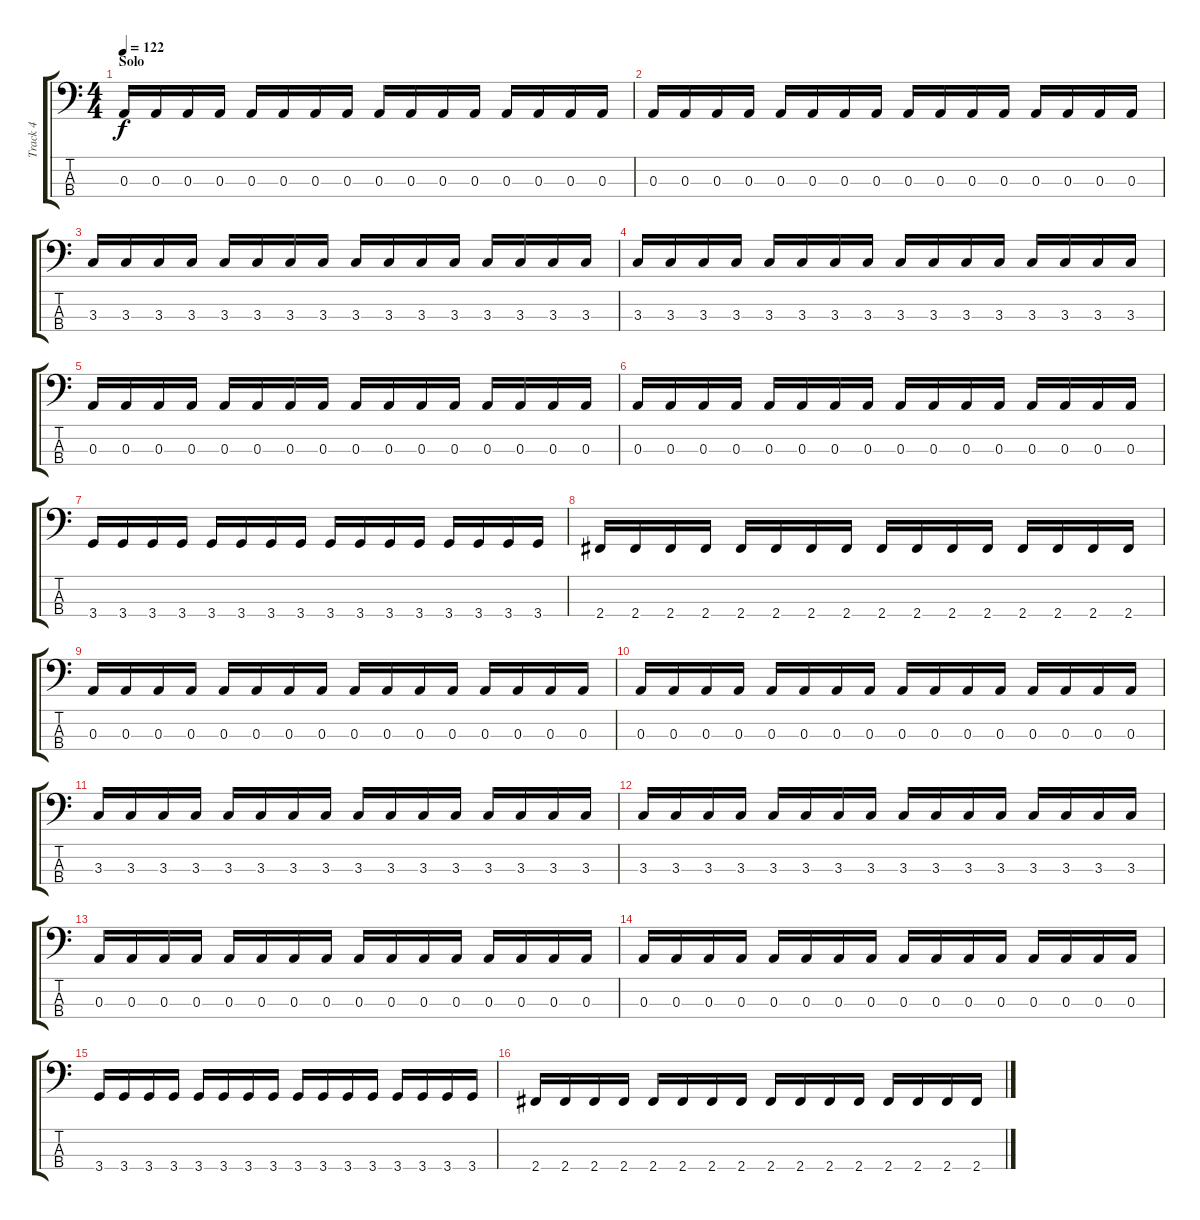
\track ("Track 4" "Track 4") {instrument electricbassfinger}
\staff {score tabs}
\tuning (G2 D2 A1 E1) {hide}
\ts (4 4)
\section ("" "Solo")
\tempo 122
\clef f4
\ks c
0.3.16{dy f} 0.3.16 0.3.16 0.3.16 0.3.16 0.3.16 0.3.16 0.3.16 0.3.16 0.3.16 0.3.16 0.3.16 0.3.16 0.3.16 0.3.16 0.3.16 |
0.3.16 0.3.16 0.3.16 0.3.16 0.3.16 0.3.16 0.3.16 0.3.16 0.3.16 0.3.16 0.3.16 0.3.16 0.3.16 0.3.16 0.3.16 0.3.16 |
3.3.16 3.3.16 3.3.16 3.3.16 3.3.16 3.3.16 3.3.16 3.3.16 3.3.16 3.3.16 3.3.16 3.3.16 3.3.16 3.3.16 3.3.16 3.3.16 |
3.3.16 3.3.16 3.3.16 3.3.16 3.3.16 3.3.16 3.3.16 3.3.16 3.3.16 3.3.16 3.3.16 3.3.16 3.3.16 3.3.16 3.3.16 3.3.16 |
0.3.16 0.3.16 0.3.16 0.3.16 0.3.16 0.3.16 0.3.16 0.3.16 0.3.16 0.3.16 0.3.16 0.3.16 0.3.16 0.3.16 0.3.16 0.3.16 |
0.3.16 0.3.16 0.3.16 0.3.16 0.3.16 0.3.16 0.3.16 0.3.16 0.3.16 0.3.16 0.3.16 0.3.16 0.3.16 0.3.16 0.3.16 0.3.16 |
3.4.16 3.4.16 3.4.16 3.4.16 3.4.16 3.4.16 3.4.16 3.4.16 3.4.16 3.4.16 3.4.16 3.4.16 3.4.16 3.4.16 3.4.16 3.4.16 |
2.4.16 2.4.16 2.4.16 2.4.16 2.4.16 2.4.16 2.4.16 2.4.16 2.4.16 2.4.16 2.4.16 2.4.16 2.4.16 2.4.16 2.4.16 2.4.16 |
0.3.16 0.3.16 0.3.16 0.3.16 0.3.16 0.3.16 0.3.16 0.3.16 0.3.16 0.3.16 0.3.16 0.3.16 0.3.16 0.3.16 0.3.16 0.3.16 |
0.3.16 0.3.16 0.3.16 0.3.16 0.3.16 0.3.16 0.3.16 0.3.16 0.3.16 0.3.16 0.3.16 0.3.16 0.3.16 0.3.16 0.3.16 0.3.16 |
3.3.16 3.3.16 3.3.16 3.3.16 3.3.16 3.3.16 3.3.16 3.3.16 3.3.16 3.3.16 3.3.16 3.3.16 3.3.16 3.3.16 3.3.16 3.3.16 |
3.3.16 3.3.16 3.3.16 3.3.16 3.3.16 3.3.16 3.3.16 3.3.16 3.3.16 3.3.16 3.3.16 3.3.16 3.3.16 3.3.16 3.3.16 3.3.16 |
0.3.16 0.3.16 0.3.16 0.3.16 0.3.16 0.3.16 0.3.16 0.3.16 0.3.16 0.3.16 0.3.16 0.3.16 0.3.16 0.3.16 0.3.16 0.3.16 |
0.3.16 0.3.16 0.3.16 0.3.16 0.3.16 0.3.16 0.3.16 0.3.16 0.3.16 0.3.16 0.3.16 0.3.16 0.3.16 0.3.16 0.3.16 0.3.16 |
3.4.16 3.4.16 3.4.16 3.4.16 3.4.16 3.4.16 3.4.16 3.4.16 3.4.16 3.4.16 3.4.16 3.4.16 3.4.16 3.4.16 3.4.16 3.4.16 |
2.4.16 2.4.16 2.4.16 2.4.16 2.4.16 2.4.16 2.4.16 2.4.16 2.4.16 2.4.16 2.4.16 2.4.16 2.4.16 2.4.16 2.4.16 2.4.16
